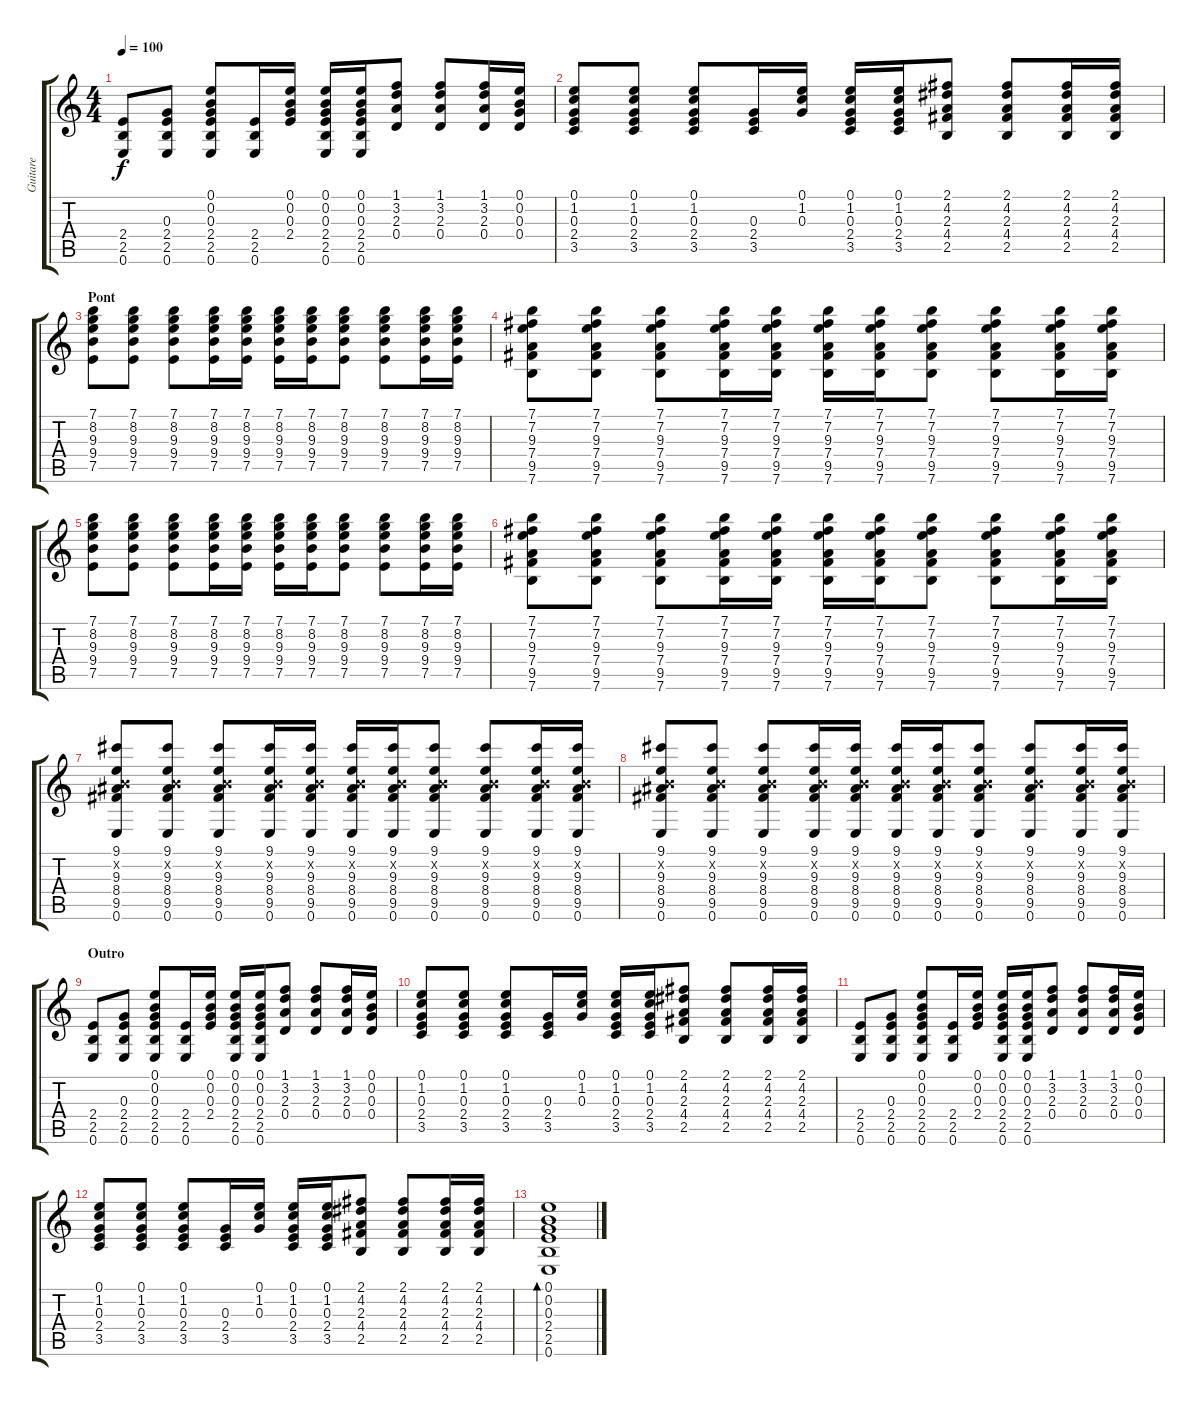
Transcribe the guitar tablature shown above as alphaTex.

\track ("Guitare" "Guitare") {instrument acousticguitarsteel}
\staff {score tabs}
\tuning (E4 B3 G3 D3 A2 E2) {hide}
\ts (4 4)
\tempo 100
\clef g2
\ks c
(2.4 2.5 0.6).8{dy f} (0.3 2.4 2.5 0.6).8 (0.1 0.2 0.3 2.4 2.5 0.6).8 (2.4 2.5 0.6).16 (0.1 0.2 0.3 2.4).16 (0.1 0.2 0.3 2.4 2.5 0.6).16 (0.1 0.2 0.3 2.4 2.5 0.6).16 (1.1 3.2 2.3 0.4).8 (1.1 3.2 2.3 0.4).8 (1.1 3.2 2.3 0.4).16 (0.1 0.2 0.3 0.4).16 |
(0.1 1.2 0.3 2.4 3.5).8 (0.1 1.2 0.3 2.4 3.5).8 (0.1 1.2 0.3 2.4 3.5).8 (0.3 2.4 3.5).16 (0.1 1.2 0.3).16 (0.1 1.2 0.3 2.4 3.5).16 (0.1 1.2 0.3 2.4 3.5).16 (2.1 4.2 2.3 4.4 2.5).8 (2.1 4.2 2.3 4.4 2.5).8 (2.1 4.2 2.3 4.4 2.5).16 (2.1 4.2 2.3 4.4 2.5).16 |
\section ("" "Pont")
(7.1 8.2 9.3 9.4 7.5).8 (7.1 8.2 9.3 9.4 7.5).8 (7.1 8.2 9.3 9.4 7.5).8 (7.1 8.2 9.3 9.4 7.5).16 (7.1 8.2 9.3 9.4 7.5).16 (7.1 8.2 9.3 9.4 7.5).16 (7.1 8.2 9.3 9.4 7.5).16 (7.1 8.2 9.3 9.4 7.5).8 (7.1 8.2 9.3 9.4 7.5).8 (7.1 8.2 9.3 9.4 7.5).16 (7.1 8.2 9.3 9.4 7.5).16 |
(7.1 7.2 9.3 7.4 9.5 7.6).8 (7.1 7.2 9.3 7.4 9.5 7.6).8 (7.1 7.2 9.3 7.4 9.5 7.6).8 (7.1 7.2 9.3 7.4 9.5 7.6).16 (7.1 7.2 9.3 7.4 9.5 7.6).16 (7.1 7.2 9.3 7.4 9.5 7.6).16 (7.1 7.2 9.3 7.4 9.5 7.6).16 (7.1 7.2 9.3 7.4 9.5 7.6).8 (7.1 7.2 9.3 7.4 9.5 7.6).8 (7.1 7.2 9.3 7.4 9.5 7.6).16 (7.1 7.2 9.3 7.4 9.5 7.6).16 |
(7.1 8.2 9.3 9.4 7.5).8 (7.1 8.2 9.3 9.4 7.5).8 (7.1 8.2 9.3 9.4 7.5).8 (7.1 8.2 9.3 9.4 7.5).16 (7.1 8.2 9.3 9.4 7.5).16 (7.1 8.2 9.3 9.4 7.5).16 (7.1 8.2 9.3 9.4 7.5).16 (7.1 8.2 9.3 9.4 7.5).8 (7.1 8.2 9.3 9.4 7.5).8 (7.1 8.2 9.3 9.4 7.5).16 (7.1 8.2 9.3 9.4 7.5).16 |
(7.1 7.2 9.3 7.4 9.5 7.6).8 (7.1 7.2 9.3 7.4 9.5 7.6).8 (7.1 7.2 9.3 7.4 9.5 7.6).8 (7.1 7.2 9.3 7.4 9.5 7.6).16 (7.1 7.2 9.3 7.4 9.5 7.6).16 (7.1 7.2 9.3 7.4 9.5 7.6).16 (7.1 7.2 9.3 7.4 9.5 7.6).16 (7.1 7.2 9.3 7.4 9.5 7.6).8 (7.1 7.2 9.3 7.4 9.5 7.6).8 (7.1 7.2 9.3 7.4 9.5 7.6).16 (7.1 7.2 9.3 7.4 9.5 7.6).16 |
(9.1 0.2{x} 9.3 8.4 9.5 0.6).8 (9.1 0.2{x} 9.3 8.4 9.5 0.6).8 (9.1 0.2{x} 9.3 8.4 9.5 0.6).8 (9.1 0.2{x} 9.3 8.4 9.5 0.6).16 (9.1 0.2{x} 9.3 8.4 9.5 0.6).16 (9.1 0.2{x} 9.3 8.4 9.5 0.6).16 (9.1 0.2{x} 9.3 8.4 9.5 0.6).16 (9.1 0.2{x} 9.3 8.4 9.5 0.6).8 (9.1 0.2{x} 9.3 8.4 9.5 0.6).8 (9.1 0.2{x} 9.3 8.4 9.5 0.6).16 (9.1 0.2{x} 9.3 8.4 9.5 0.6).16 |
(9.1 0.2{x} 9.3 8.4 9.5 0.6).8 (9.1 0.2{x} 9.3 8.4 9.5 0.6).8 (9.1 0.2{x} 9.3 8.4 9.5 0.6).8 (9.1 0.2{x} 9.3 8.4 9.5 0.6).16 (9.1 0.2{x} 9.3 8.4 9.5 0.6).16 (9.1 0.2{x} 9.3 8.4 9.5 0.6).16 (9.1 0.2{x} 9.3 8.4 9.5 0.6).16 (9.1 0.2{x} 9.3 8.4 9.5 0.6).8 (9.1 0.2{x} 9.3 8.4 9.5 0.6).8 (9.1 0.2{x} 9.3 8.4 9.5 0.6).16 (9.1 0.2{x} 9.3 8.4 9.5 0.6).16 |
\section ("" "Outro")
(2.4 2.5 0.6).8 (0.3 2.4 2.5 0.6).8 (0.1 0.2 0.3 2.4 2.5 0.6).8 (2.4 2.5 0.6).16 (0.1 0.2 0.3 2.4).16 (0.1 0.2 0.3 2.4 2.5 0.6).16 (0.1 0.2 0.3 2.4 2.5 0.6).16 (1.1 3.2 2.3 0.4).8 (1.1 3.2 2.3 0.4).8 (1.1 3.2 2.3 0.4).16 (0.1 0.2 0.3 0.4).16 |
(0.1 1.2 0.3 2.4 3.5).8 (0.1 1.2 0.3 2.4 3.5).8 (0.1 1.2 0.3 2.4 3.5).8 (0.3 2.4 3.5).16 (0.1 1.2 0.3).16 (0.1 1.2 0.3 2.4 3.5).16 (0.1 1.2 0.3 2.4 3.5).16 (2.1 4.2 2.3 4.4 2.5).8 (2.1 4.2 2.3 4.4 2.5).8 (2.1 4.2 2.3 4.4 2.5).16 (2.1 4.2 2.3 4.4 2.5).16 |
(2.4 2.5 0.6).8 (0.3 2.4 2.5 0.6).8 (0.1 0.2 0.3 2.4 2.5 0.6).8 (2.4 2.5 0.6).16 (0.1 0.2 0.3 2.4).16 (0.1 0.2 0.3 2.4 2.5 0.6).16 (0.1 0.2 0.3 2.4 2.5 0.6).16 (1.1 3.2 2.3 0.4).8 (1.1 3.2 2.3 0.4).8 (1.1 3.2 2.3 0.4).16 (0.1 0.2 0.3 0.4).16 |
(0.1 1.2 0.3 2.4 3.5).8 (0.1 1.2 0.3 2.4 3.5).8 (0.1 1.2 0.3 2.4 3.5).8 (0.3 2.4 3.5).16 (0.1 1.2 0.3).16 (0.1 1.2 0.3 2.4 3.5).16 (0.1 1.2 0.3 2.4 3.5).16 (2.1 4.2 2.3 4.4 2.5).8 (2.1 4.2 2.3 4.4 2.5).8 (2.1 4.2 2.3 4.4 2.5).16 (2.1 4.2 2.3 4.4 2.5).16 |
(0.1 0.2 0.3 2.4 2.5 0.6).1{bd 480}
